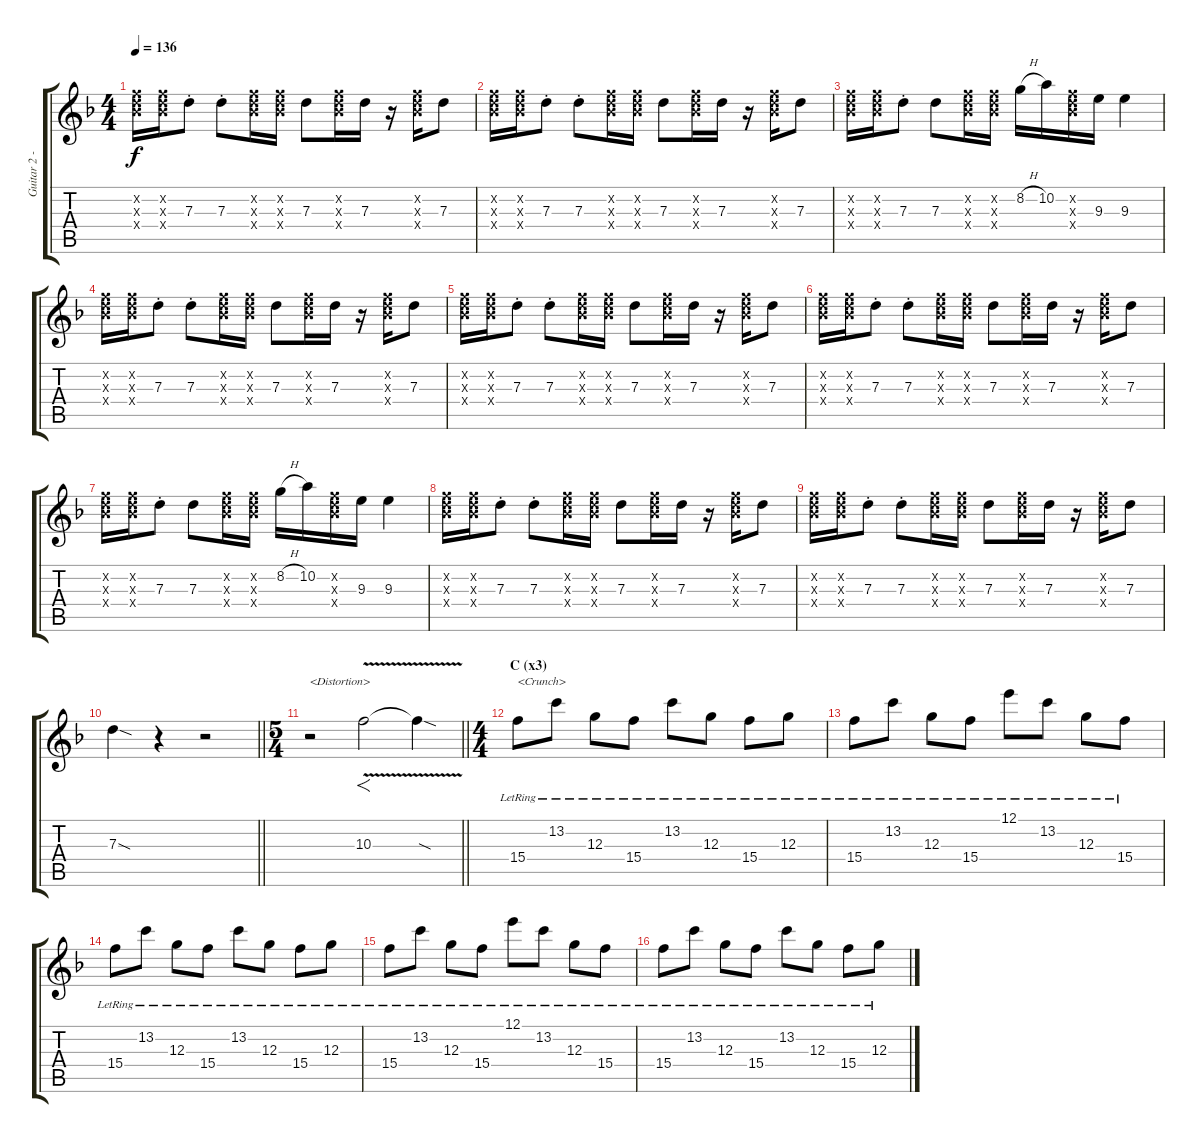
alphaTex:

\track ("Guitar 2 - Hiroto" "Guitar 2 -") {instrument overdrivenguitar}
\staff {score tabs}
\tuning (E4 B3 G3 D3 A2 E2) {hide}
\ts (4 4)
\tempo 136
\clef g2
\ks f
(6.2{x} 7.3{x} 8.4{x}).16{dy f} (6.2{x} 7.3{x} 8.4{x}).16 7.3{st}.8 7.3{st}.8 (6.2{x} 7.3{x} 8.4{x}).16 (6.2{x} 7.3{x} 8.4{x}).16 7.3.8 (6.2{x} 7.3{x} 8.4{x}).16 7.3.16 r.16 (6.2{x} 7.3{x} 8.4{x}).16 7.3.8 |
(6.2{x} 7.3{x} 8.4{x}).16 (6.2{x} 7.3{x} 8.4{x}).16 7.3{st}.8 7.3{st}.8 (6.2{x} 7.3{x} 8.4{x}).16 (6.2{x} 7.3{x} 8.4{x}).16 7.3.8 (6.2{x} 7.3{x} 8.4{x}).16 7.3.16 r.16 (6.2{x} 7.3{x} 8.4{x}).16 7.3.8 |
(6.2{x} 7.3{x} 8.4{x}).16 (6.2{x} 7.3{x} 8.4{x}).16 7.3{st}.8 7.3.8 (6.2{x} 7.3{x} 8.4{x}).16 (6.2{x} 7.3{x} 8.4{x}).16 8.2{h}.16 10.2.16 (6.2{x} 7.3{x} 8.4{x}).16 9.3.16 9.3.4 |
(6.2{x} 7.3{x} 8.4{x}).16 (6.2{x} 7.3{x} 8.4{x}).16 7.3{st}.8 7.3{st}.8 (6.2{x} 7.3{x} 8.4{x}).16 (6.2{x} 7.3{x} 8.4{x}).16 7.3.8 (6.2{x} 7.3{x} 8.4{x}).16 7.3.16 r.16 (6.2{x} 7.3{x} 8.4{x}).16 7.3.8 |
(6.2{x} 7.3{x} 8.4{x}).16 (6.2{x} 7.3{x} 8.4{x}).16 7.3{st}.8 7.3{st}.8 (6.2{x} 7.3{x} 8.4{x}).16 (6.2{x} 7.3{x} 8.4{x}).16 7.3.8 (6.2{x} 7.3{x} 8.4{x}).16 7.3.16 r.16 (6.2{x} 7.3{x} 8.4{x}).16 7.3.8 |
(6.2{x} 7.3{x} 8.4{x}).16 (6.2{x} 7.3{x} 8.4{x}).16 7.3{st}.8 7.3{st}.8 (6.2{x} 7.3{x} 8.4{x}).16 (6.2{x} 7.3{x} 8.4{x}).16 7.3.8 (6.2{x} 7.3{x} 8.4{x}).16 7.3.16 r.16 (6.2{x} 7.3{x} 8.4{x}).16 7.3.8 |
(6.2{x} 7.3{x} 8.4{x}).16 (6.2{x} 7.3{x} 8.4{x}).16 7.3{st}.8 7.3.8 (6.2{x} 7.3{x} 8.4{x}).16 (6.2{x} 7.3{x} 8.4{x}).16 8.2{h}.16 10.2.16 (6.2{x} 7.3{x} 8.4{x}).16 9.3.16 9.3.4 |
(6.2{x} 7.3{x} 8.4{x}).16 (6.2{x} 7.3{x} 8.4{x}).16 7.3{st}.8 7.3{st}.8 (6.2{x} 7.3{x} 8.4{x}).16 (6.2{x} 7.3{x} 8.4{x}).16 7.3.8 (6.2{x} 7.3{x} 8.4{x}).16 7.3.16 r.16 (6.2{x} 7.3{x} 8.4{x}).16 7.3.8 |
(6.2{x} 7.3{x} 8.4{x}).16 (6.2{x} 7.3{x} 8.4{x}).16 7.3{st}.8 7.3{st}.8 (6.2{x} 7.3{x} 8.4{x}).16 (6.2{x} 7.3{x} 8.4{x}).16 7.3.8 (6.2{x} 7.3{x} 8.4{x}).16 7.3.16 r.16 (6.2{x} 7.3{x} 8.4{x}).16 7.3.8 |
\barLineRight lightlight
7.3{sod}.4 r.4 r.2 |
\ts (5 4)
\barLineRight lightlight
r.2{txt "<Distortion>" volume 9 balance 8 instrument overdrivenguitar} 10.3{v}.2{f} 10.3{sod t}.4 |
\ts (4 4)
\section ("" "C (x3)")
15.4{lr}.8{txt "<Crunch>" volume 8 balance 16 instrument distortionguitar} 13.2{lr}.8 12.3{lr}.8 15.4{lr}.8 13.2{lr}.8 12.3{lr}.8 15.4{lr}.8 12.3{lr}.8 |
15.4{lr}.8 13.2{lr}.8 12.3{lr}.8 15.4{lr}.8 12.1{lr}.8 13.2{lr}.8 12.3{lr}.8 15.4{lr}.8 |
15.4{lr}.8 13.2{lr}.8 12.3{lr}.8 15.4{lr}.8 13.2{lr}.8 12.3{lr}.8 15.4{lr}.8 12.3{lr}.8 |
15.4{lr}.8 13.2{lr}.8 12.3{lr}.8 15.4{lr}.8 12.1{lr}.8 13.2{lr}.8 12.3{lr}.8 15.4{lr}.8 |
15.4{lr}.8 13.2{lr}.8 12.3{lr}.8 15.4{lr}.8 13.2{lr}.8 12.3{lr}.8 15.4{lr}.8 12.3{lr}.8
